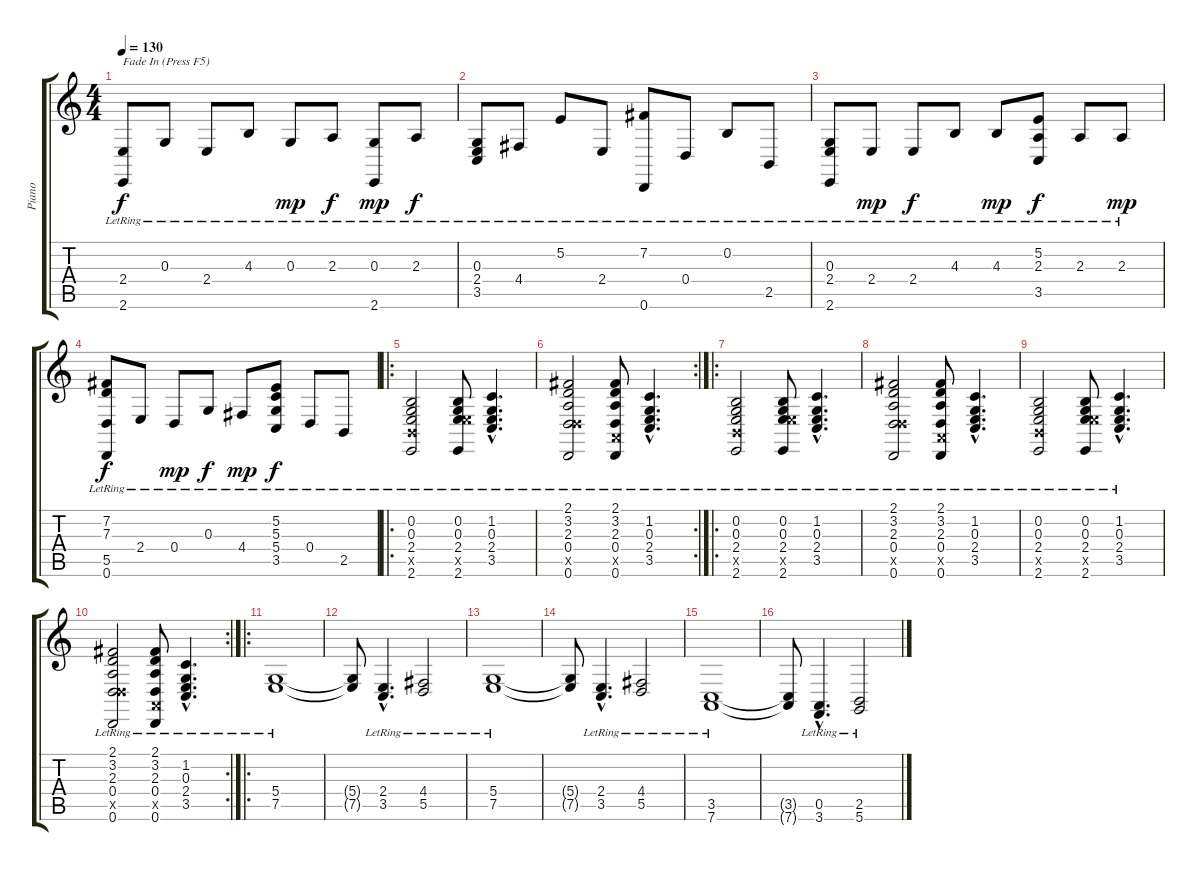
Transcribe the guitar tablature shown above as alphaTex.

\track ("Piano" "Piano") {instrument acousticgrandpiano}
\staff {score tabs}
\tuning (E4 B3 G3 D3 A2 D2) {hide}
\ts (4 4)
\tempo 130
\clef g2
\ks c
(2.4{lr} 2.6{lr}).8{txt "Fade In (Press F5)" dy f instrument acousticgrandpiano} 0.3{lr}.8 2.4{lr}.8 4.3{lr}.8 0.3{lr}.8{dy mp} 2.3{lr}.8{dy f} (0.3{lr} 2.6{lr}).8{dy mp} 2.3{lr}.8{dy f} |
(0.3{lr} 2.4{lr} 3.5{lr}).8 4.4{lr}.8 5.2{lr}.8 2.4{lr}.8 (7.2{lr} 0.6{lr}).8 0.4{lr}.8 0.2{lr}.8 2.5{lr}.8 |
(0.3{lr} 2.4{lr} 2.6{lr}).8 2.4{lr}.8{dy mp} 2.4{lr}.8{dy f} 4.3{lr}.8 4.3{lr}.8{dy mp} (5.2{lr} 2.3{lr} 3.5{lr}).8{dy f} 2.3{lr}.8 2.3{lr}.8{dy mp} |
(7.2{lr} 7.3{lr} 5.5{lr} 0.6{lr}).8{dy f} 2.4{lr}.8 0.4{lr}.8{dy mp} 0.3{lr}.8{dy f} 4.4{lr}.8{dy mp} (5.2{lr} 5.3{lr} 5.4{lr} 3.5{lr}).8{dy f} 0.4{lr}.8 2.5{lr}.8 |
\ro
(0.2{lr} 0.3{lr} 2.4{lr} 2.5{x} 2.6{lr}).2 (0.2{lr} 0.3{lr} 2.4{lr} 7.5{x} 2.6{lr}).8 (1.2{hac lr} 0.3{hac lr} 2.4{hac lr} 3.5{hac lr}).4{d} |
\rc 2
(2.1{lr} 3.2{lr} 2.3{lr} 0.4{lr} 5.5{x} 0.6{lr}).2 (2.1{lr} 3.2{lr} 2.3{lr} 0.4{lr} 0.5{x} 0.6{lr}).8 (1.2{hac lr} 0.3{hac lr} 2.4{hac lr} 3.5{hac lr}).4{d} |
\ro
(0.2{lr} 0.3{lr} 2.4{lr} 2.5{x} 2.6{lr}).2 (0.2{lr} 0.3{lr} 2.4{lr} 7.5{x} 2.6{lr}).8 (1.2{hac lr} 0.3{hac lr} 2.4{hac lr} 3.5{hac lr}).4{d} |
(2.1{lr} 3.2{lr} 2.3{lr} 0.4{lr} 5.5{x} 0.6{lr}).2 (2.1{lr} 3.2{lr} 2.3{lr} 0.4{lr} 0.5{x} 0.6{lr}).8 (1.2{hac lr} 0.3{hac lr} 2.4{hac lr} 3.5{hac lr}).4{d} |
(0.2{lr} 0.3{lr} 2.4{lr} 2.5{x} 2.6{lr}).2 (0.2{lr} 0.3{lr} 2.4{lr} 7.5{x} 2.6{lr}).8 (1.2{hac lr} 0.3{hac lr} 2.4{hac lr} 3.5{hac lr}).4{d} |
\rc 2
(2.1{lr} 3.2{lr} 2.3{lr} 0.4{lr} 5.5{x} 0.6{lr}).2 (2.1{lr} 3.2{lr} 2.3{lr} 0.4{lr} 0.5{x} 0.6{lr}).8 (1.2{hac lr} 0.3{hac lr} 2.4{hac lr} 3.5{hac lr}).4{d} |
\ro
(5.4{lr} 7.5{lr}).1 |
(5.4{t} 7.5{t}).8 (2.4{hac lr} 3.5{hac lr}).4{d} (4.4{lr} 5.5{lr}).2 |
(5.4{lr} 7.5{lr}).1 |
(5.4{t} 7.5{t}).8 (2.4{hac lr} 3.5{hac lr}).4{d} (4.4{lr} 5.5{lr}).2 |
(3.5{lr} 7.6{lr}).1 |
(3.5{t} 7.6{t}).8 (0.5{hac lr} 3.6{hac lr}).4{d} (2.5{lr} 5.6{lr}).2
